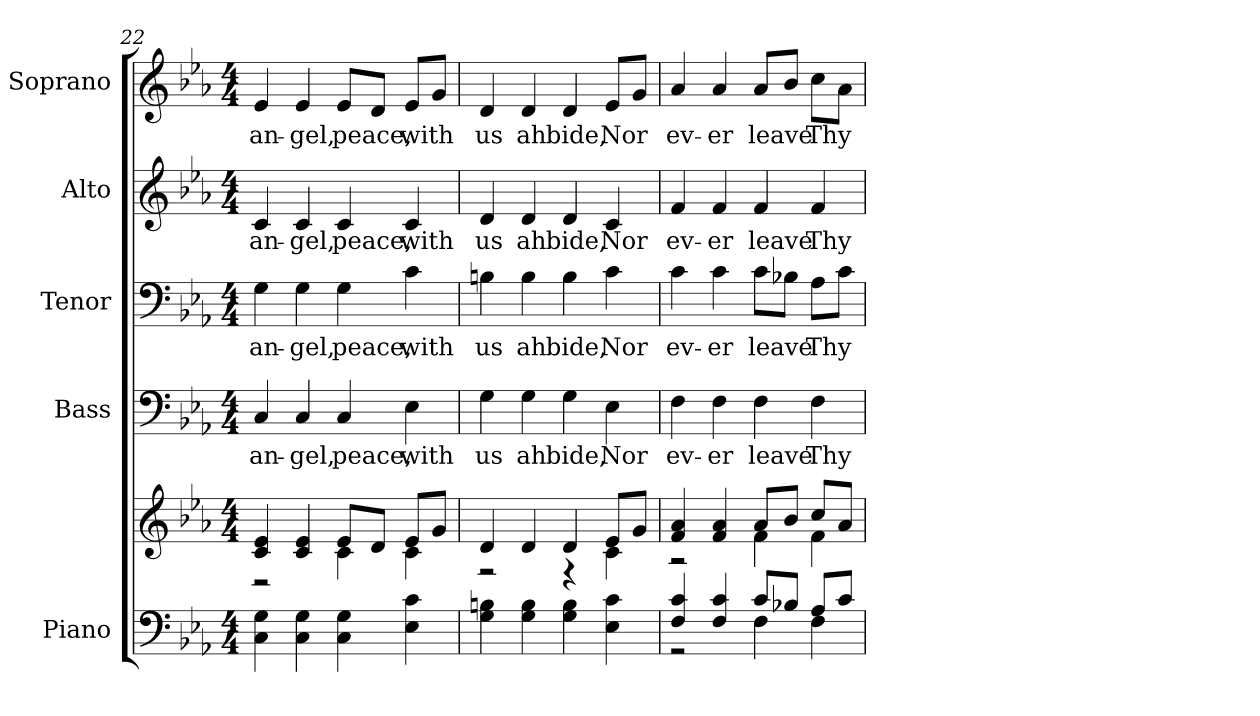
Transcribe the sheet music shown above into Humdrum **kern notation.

**kern	**kern	**kern	**text	**kern	**text	**kern	**text	**kern	**text
*part5	*part5	*part4	*part4	*part3	*part3	*part2	*part2	*part1	*part1
*staff6	*staff5	*staff4	*staff4	*staff3	*staff3	*staff2	*staff2	*staff1	*staff1
*I"Piano	*	*I"Bass	*	*I"Tenor	*	*I"Alto	*	*I"Soprano	*
*I'Pno.	*	*I'B.	*	*I'T.	*	*I'A.	*	*I'S.	*
*clefF4	*clefG2	*clefF4	*	*clefF4	*	*clefG2	*	*clefG2	*
*k[b-e-a-]	*k[b-e-a-]	*k[b-e-a-]	*	*k[b-e-a-]	*	*k[b-e-a-]	*	*k[b-e-a-]	*
*E-:	*E-:	*E-:	*	*E-:	*	*E-:	*	*E-:	*
*M4/4	*M4/4	*M4/4	*	*M4/4	*	*M4/4	*	*M4/4	*
=22	=22	=22	=22	=22	=22	=22	=22	=22	=22
*	*^	*	*	*	*	*	*	*	*
!	!	!	!	!LO:LY:b:color=#000000	!	!	!	!	!	!
!	!	!	!	!	!	!LO:LY:b:color=#000000	!	!	!	!
!	!	!	!	!	!	!	!	!LO:LY:b:color=#000000	!	!
!	!	!	!	!	!	!	!	!	!	!LO:LY:b:color=#000000
4Ci\ 4Gi	4ci/ 4e-i	2r	4Ci/	an-	4Gi\	an-	4ci/	an-	4e-i/	an-
!	!	!	!	!LO:LY:b:color=#000000	!	!	!	!	!	!
!	!	!	!	!	!	!LO:LY:b:color=#000000	!	!	!	!
!	!	!	!	!	!	!	!	!LO:LY:b:color=#000000	!	!
!	!	!	!	!	!	!	!	!	!	!LO:LY:b:color=#000000
4Ci\ 4Gi	4ci/ 4e-i	.	4Ci/	-gel,	4Gi\	-gel,	4ci/	-gel,	4e-i/	-gel,
!	!	!	!	!LO:LY:b:color=#000000	!	!	!	!	!	!
!	!	!	!	!	!	!LO:LY:b:color=#000000	!	!	!	!
!	!	!	!	!	!	!	!	!LO:LY:b:color=#000000	!	!
!	!	!	!	!	!	!	!	!	!	!LO:LY:b:color=#000000
4Ci\ 4Gi	8e-i/L	4ci\	4Ci/	peace,	4Gi\	peace,	4ci/	peace,	8e-i/L	peace,
.	8di/J	.	.	.	.	.	.	.	8di/J	.
!	!	!	!	!LO:LY:b:color=#000000	!	!	!	!	!	!
!	!	!	!	!	!	!LO:LY:b:color=#000000	!	!	!	!
!	!	!	!	!	!	!	!	!LO:LY:b:color=#000000	!	!
!	!	!	!	!	!	!	!	!	!	!LO:LY:b:color=#000000
4E-i\ 4ci	8e-i/L	4ci\	4E-i\	with	4ci\	with	4ci/	with	8e-i/L	with
.	8gi/J	.	.	.	.	.	.	.	8gi/J	.
!!LO:PB:g=z
=23	=23	=23	=23	=23	=23	=23	=23	=23	=23	=23
!	!	!	!	!LO:LY:b:color=#000000	!	!	!	!	!	!
!	!	!	!	!	!	!LO:LY:b:color=#000000	!	!	!	!
!	!	!	!	!	!	!	!	!LO:LY:b:color=#000000	!	!
!	!	!	!	!	!	!	!	!	!	!LO:LY:b:color=#000000
4Gi\ 4Bni	4di/	2r	4Gi\	us	4Bni\	us	4di/	us	4di/	us
!	!	!	!	!LO:LY:b:color=#000000	!	!	!	!	!	!
!	!	!	!	!	!	!LO:LY:b:color=#000000	!	!	!	!
!	!	!	!	!	!	!	!	!LO:LY:b:color=#000000	!	!
!	!	!	!	!	!	!	!	!	!	!LO:LY:b:color=#000000
4Gi\ 4Bi	4di/	.	4Gi\	ah	4Bi\	ah	4di/	ah	4di/	ah
!	!	!	!	!LO:LY:b:color=#000000	!	!	!	!	!	!
!	!	!	!	!	!	!LO:LY:b:color=#000000	!	!	!	!
!	!	!	!	!	!	!	!	!LO:LY:b:color=#000000	!	!
!	!	!	!	!	!	!	!	!	!	!LO:LY:b:color=#000000
4Gi\ 4Bi	4di/	4r	4Gi\	bide,	4Bi\	bide,	4di/	bide,	4di/	bide,
!	!	!	!	!LO:LY:b:color=#000000	!	!	!	!	!	!
!	!	!	!	!	!	!LO:LY:b:color=#000000	!	!	!	!
!	!	!	!	!	!	!	!	!LO:LY:b:color=#000000	!	!
!	!	!	!	!	!	!	!	!	!	!LO:LY:b:color=#000000
4E-i\ 4ci	8e-i/L	4ci\	4E-i\	Nor	4ci\	Nor	4ci/	Nor	8e-i/L	Nor
.	8gi/J	.	.	.	.	.	.	.	8gi/J	.
=24	=24	=24	=24	=24	=24	=24	=24	=24	=24	=24
*^	*	*	*	*	*	*	*	*	*	*
!	!	!	!	!	!LO:LY:b:color=#000000	!	!	!	!	!	!
!	!	!	!	!	!	!	!LO:LY:b:color=#000000	!	!	!	!
!	!	!	!	!	!	!	!	!	!LO:LY:b:color=#000000	!	!
!	!	!	!	!	!	!	!	!	!	!	!LO:LY:b:color=#000000
4Fi/ 4ci	2r	4fi/ 4a-i	2r	4Fi\	ev-	4ci\	ev-	4fi/	ev-	4a-i/	ev-
!	!	!	!	!	!LO:LY:b:color=#000000	!	!	!	!	!	!
!	!	!	!	!	!	!	!LO:LY:b:color=#000000	!	!	!	!
!	!	!	!	!	!	!	!	!	!LO:LY:b:color=#000000	!	!
!	!	!	!	!	!	!	!	!	!	!	!LO:LY:b:color=#000000
4Fi/ 4ci	.	4fi/ 4a-i	.	4Fi\	-er	4ci\	-er	4fi/	-er	4a-i/	-er
!	!	!	!	!	!LO:LY:b:color=#000000	!	!	!	!	!	!
!	!	!	!	!	!	!	!LO:LY:b:color=#000000	!	!	!	!
!	!	!	!	!	!	!	!	!	!LO:LY:b:color=#000000	!	!
!	!	!	!	!	!	!	!	!	!	!	!LO:LY:b:color=#000000
8ci/L	4Fi\	8a-i/L	4fi\	4Fi\	leave	8ci\L	leave	4fi/	leave	8a-i/L	leave
8B-Xi/J	.	8b-i/J	.	.	.	8B-Xi\J	.	.	.	8b-i/J	.
!	!	!	!	!	!LO:LY:b:color=#000000	!	!	!	!	!	!
!	!	!	!	!	!	!	!LO:LY:b:color=#000000	!	!	!	!
!	!	!	!	!	!	!	!	!	!LO:LY:b:color=#000000	!	!
!	!	!	!	!	!	!	!	!	!	!	!LO:LY:b:color=#000000
8A-i/L	4Fi\	8cci/L	4fi\	4Fi\	Thy	8A-i\L	Thy	4fi/	Thy	8cci\L	Thy
8ci/J	.	8a-i/J	.	.	.	8ci\J	.	.	.	8a-i\J	.
*v	*v	*	*	*	*	*	*	*	*	*	*
*	*v	*v	*	*	*	*	*	*	*	*
=	=	=	=	=	=	=	=	=	=
*-	*-	*-	*-	*-	*-	*-	*-	*-	*-
